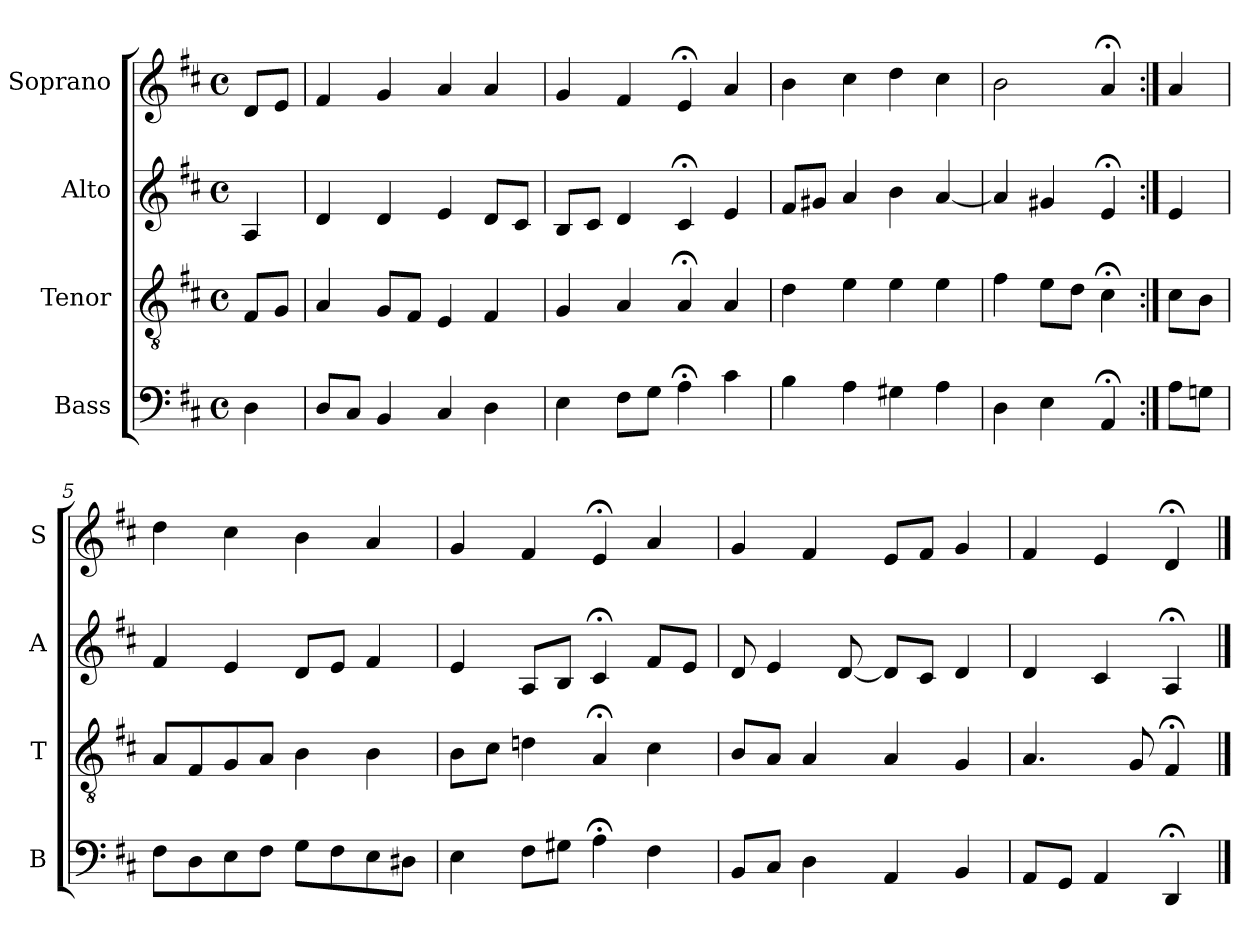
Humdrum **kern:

**kern	**kern	**kern	**kern
*part4	*part3	*part2	*part1
*staff4	*staff3	*staff2	*staff1
*I"Bass	*I"Tenor	*I"Alto	*I"Soprano
*I'B	*I'T	*I'A	*I'S
*clefF4	*clefGv2	*clefG2	*clefG2
*k[f#c#]	*k[f#c#]	*k[f#c#]	*k[f#c#]
*D:	*D:	*D:	*D:
*M4/4	*M4/4	*M4/4	*M4/4
*met(c)	*met(c)	*met(c)	*met(c)
*MM100	*MM100	*MM100	*MM100
=	=	=	=
4D	8F#L	4A	8dL
.	8GJ	.	8eJ
=1	=1	=1	=1
8DL	4A	4d	4f#
8C#J	.	.	.
4BB	8GL	4d	4g
.	8F#J	.	.
4C#	4E	4e	4a
4D	4F#	8dL	4a
.	.	8c#J	.
=2	=2	=2	=2
4E	4G	8BL	4g
.	.	8c#J	.
8F#L	4A	4d	4f#
8GJ	.	.	.
4A;<	4A;<	4c#;<	4e;<
4c#	4A	4e	4a
=3	=3	=3	=3
4B	4d	8f#L	4b
.	.	8g#XJ	.
4A	4e	4a	4cc#
4G#X	4e	4b	4dd
4A	4e	[4a	4cc#
=4	=4	=4	=4
4D	4f#	4a]	2b
4E	8eL	4g#X	.
.	8dJ	.	.
4AA;<	4c#;<	4e;<	4a;<
=:|!	=:|!	=:|!	=:|!
8AL	8c#L	4e	4a
8GnJ	8BJ	.	.
=5	=5	=5	=5
8F#L	8AL	4f#	4dd
8D	8F#	.	.
8E	8G	4e	4cc#
8F#J	8AJ	.	.
8GL	4B	8dL	4b
8F#	.	8eJ	.
8E	4B	4f#	4a
8D#XJ	.	.	.
=6	=6	=6	=6
4E	8BL	4e	4g
.	8c#J	.	.
8F#L	4dn	8AL	4f#
8G#XJ	.	8BJ	.
4A;<	4A;<	4c#;<	4e;<
4F#	4c#	8f#L	4a
.	.	8eJ	.
=7	=7	=7	=7
8BBL	8BL	8d	4g
8C#J	8AJ	4e	.
4D	4A	.	4f#
.	.	[8d	.
4AA	4A	8dL]	8eL
.	.	8c#J	8f#J
4BB	4G	4d	4g
=8	=8	=8	=8
8AAL	4.A	4d	4f#
8GGJ	.	.	.
4AA	.	4c#	4e
.	8G	.	.
4DD;<	4F#;<	4A;<	4d;<
==	==	==	==
*-	*-	*-	*-
